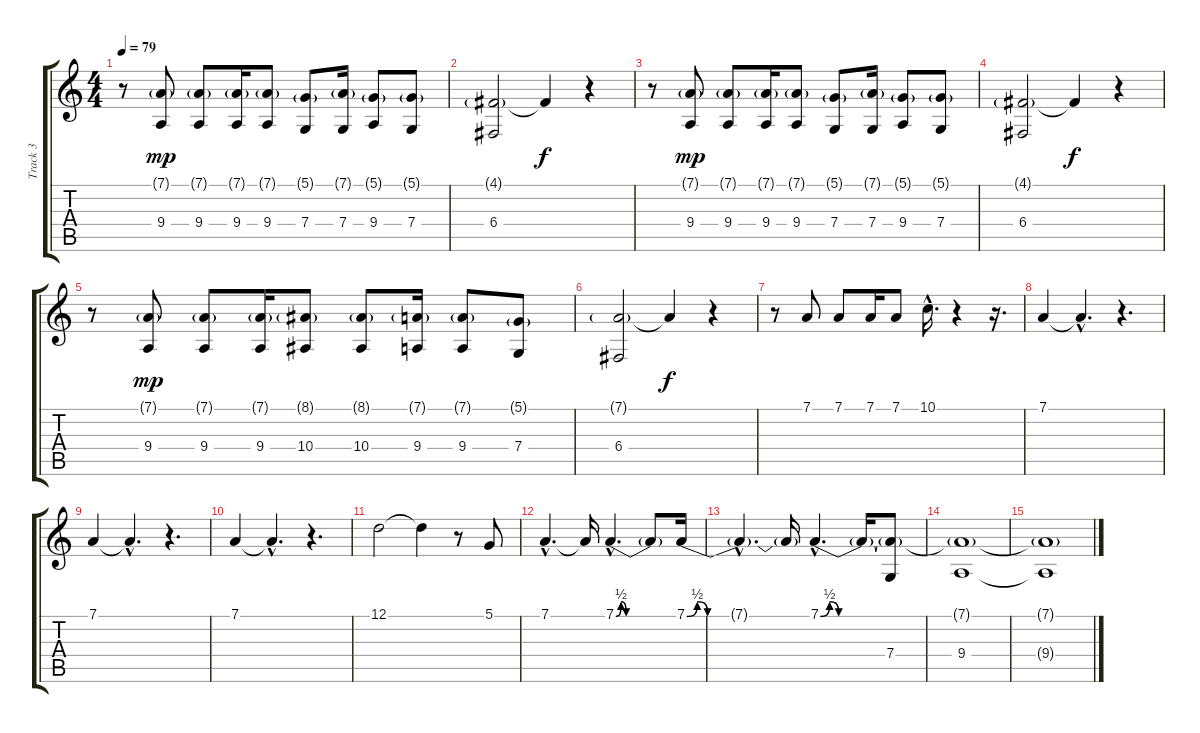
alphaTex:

\track ("Track 3" "Track 3") {instrument lead1square}
\staff {score tabs}
\tuning (D4 A3 F3 C3 G2 C2) {hide}
\ts (4 4)
\tempo 79
\clef g2
\ks c
r.8{dy f} (7.1{g} 9.4).8{dy mp} (7.1{g} 9.4).8 (7.1{g} 9.4).16 (7.1{g} 9.4).8 (5.1{g} 7.4).8 (7.1{g} 7.4).16 (5.1{g} 9.4).8 (5.1{g} 7.4).8 |
(4.1{g} 6.4).2 4.1{t}.4{dy f} r.4 |
r.8 (7.1{g} 9.4).8{dy mp} (7.1{g} 9.4).8 (7.1{g} 9.4).16 (7.1{g} 9.4).8 (5.1{g} 7.4).8 (7.1{g} 7.4).16 (5.1{g} 9.4).8 (5.1{g} 7.4).8 |
(4.1{g} 6.4).2 4.1{t}.4{dy f} r.4 |
r.8 (7.1{g} 9.4).8{dy mp} (7.1{g} 9.4).8 (7.1{g} 9.4).16 (8.1{g} 10.4).8 (8.1{g} 10.4).8 (7.1{g} 9.4).16 (7.1{g} 9.4).8 (5.1{g} 7.4).8 |
(7.1{g} 6.4).2 7.1{t}.4{dy f} r.4 |
r.8 7.1.8 7.1.8 7.1.16 7.1.8 10.1{hac}.16{d} r.4 r.16{d} |
7.1.4 7.1{hac t}.4{d} r.4{d} |
7.1.4 7.1{hac t}.4{d} r.4{d} |
7.1.4 7.1{hac t}.4{d} r.4{d} |
12.1.2 12.1{t}.4 r.8 5.1.8 |
7.1{hac}.4{d} 7.1{t}.16 7.1{be (custom 0 0 5 2 10 0 60 0) hac}.4{d} 7.1{t}.8 7.1{be (custom 0 0 5 2 10 0 45 0 60 0)}.16 |
7.1{hac t}.4{d} 7.1{t}.16 7.1{be (custom 0 0 2 2 4 0 60 0) hac}.4{d} 7.1{t}.16 (7.1{t} 7.4).8 |
(7.1{t} 9.4).1 |
(7.1{t} 9.4{t}).1
